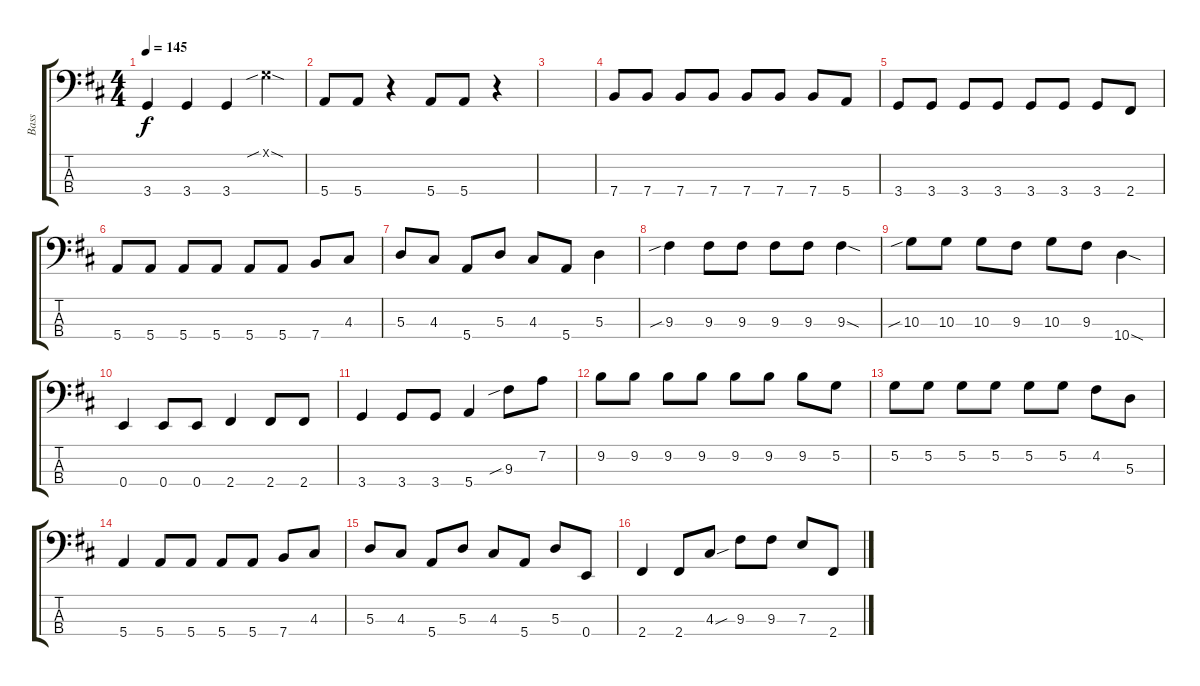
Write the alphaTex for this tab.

\track ("     Bass" "     Bass") {instrument electricbassfinger}
\staff {score tabs}
\tuning (G2 D2 A1 E1) {hide}
\ts (4 4)
\tempo 145
\clef f4
\ks d
3.4.4{dy f} 3.4.4 3.4.4 0.1{sib sod x}.4 |
5.4.8 5.4.8 r.4 5.4.8 5.4.8 r.4 |
|
7.4.8 7.4.8 7.4.8 7.4.8 7.4.8 7.4.8 7.4.8 5.4.8 |
3.4.8 3.4.8 3.4.8 3.4.8 3.4.8 3.4.8 3.4.8 2.4.8 |
5.4.8 5.4.8 5.4.8 5.4.8 5.4.8 5.4.8 7.4.8 4.3.8 |
5.3.8 4.3.8 5.4.8 5.3.8 4.3.8 5.4.8 5.3.4 |
9.3{sib}.4 9.3.8 9.3.8 9.3.8 9.3.8 9.3{sod}.4 |
10.3{sib}.8 10.3.8 10.3.8 9.3.8 10.3.8 9.3.8 10.4{sod}.4 |
0.4.4 0.4.8 0.4.8 2.4.4 2.4.8 2.4.8 |
3.4.4 3.4.8 3.4.8 5.4.4 9.3{sib}.8 7.2.8 |
9.2.8 9.2.8 9.2.8 9.2.8 9.2.8 9.2.8 9.2.8 5.2.8 |
5.2.8 5.2.8 5.2.8 5.2.8 5.2.8 5.2.8 4.2.8 5.3.8 |
5.4.4 5.4.8 5.4.8 5.4.8 5.4.8 7.4.8 4.3.8 |
5.3.8 4.3.8 5.4.8 5.3.8 4.3.8 5.4.8 5.3.8 0.4.8 |
2.4.4 2.4.8 4.3{sou}.8 9.3.8 9.3.8 7.3.8 2.4.8
